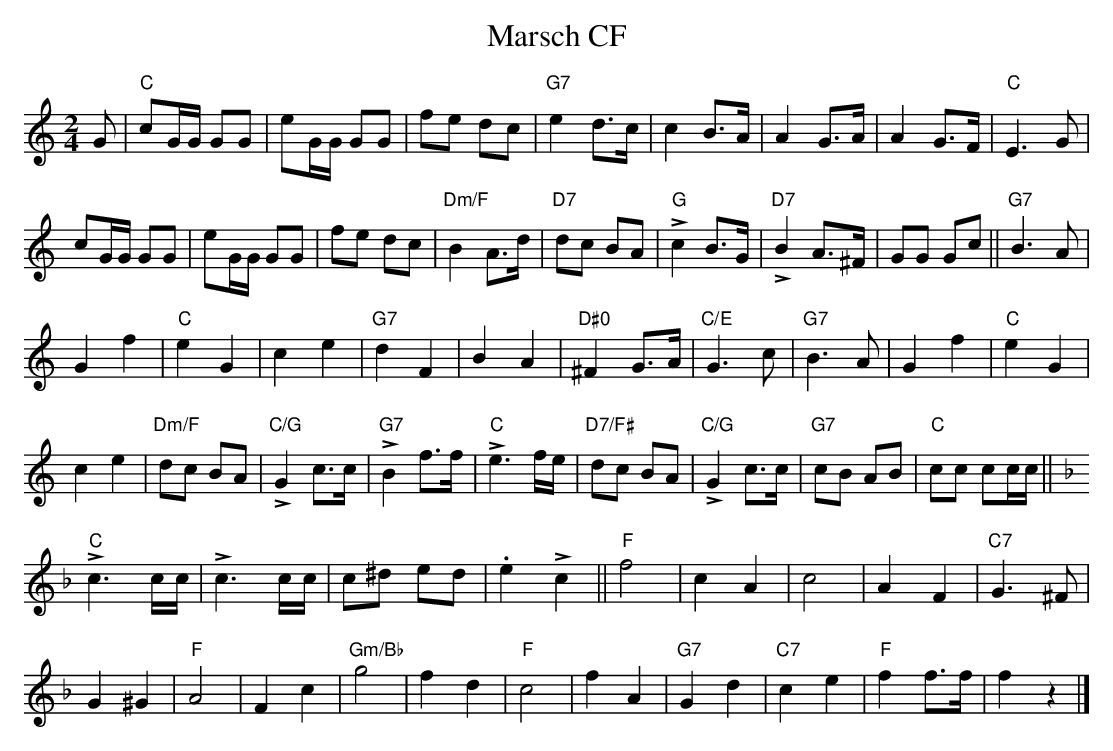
X:1
T: Marsch CF
M:2/4
L:1/8
K:C
G | "C"cG/G/ GG | eG/G/ GG | fe dc | "G7"e2 d>c | c2 B>A | A2 G>A | A2G>F | "C"E3G |
cG/G/ GG | eG/G/ GG | fe dc | "Dm/F"B2 A>d | "D7"dc BA | "G"+>+c2 B>G | "D7"+>+B2 A>^F | GG Gc || "G7"B3A |
G2f2 | "C"e2G2 | c2e2 | "G7"d2F2 | B2A2 | "D#0"^F2 G>A | "C/E"G3c | "G7"B3A |  G2f2 | "C"e2G2 |
c2e2 | "Dm/F"dc BA | "C/G"+>+G2 c>c | "G7"+>+B2 f>f | "C"+>+e3 f/e/ | "D7/F#"dc BA | "C/G"+>+G2 c>c | "G7"cB AB | "C"cc cc/c/ || [K:F]
"C"+>+c3c/c/ | +>+c3c/c/ | c^d ed | .e2+>+c2 || [L:1/4] "F"f2 | cA | c2 | AF | "C7"G>^F |
G^G | "F"A2 | Fc | "Gm/Bb"g2 | fd | "F"c2 | fA | "G7"Gd | "C7"ce | "F"f f/>f/ | fz |]
